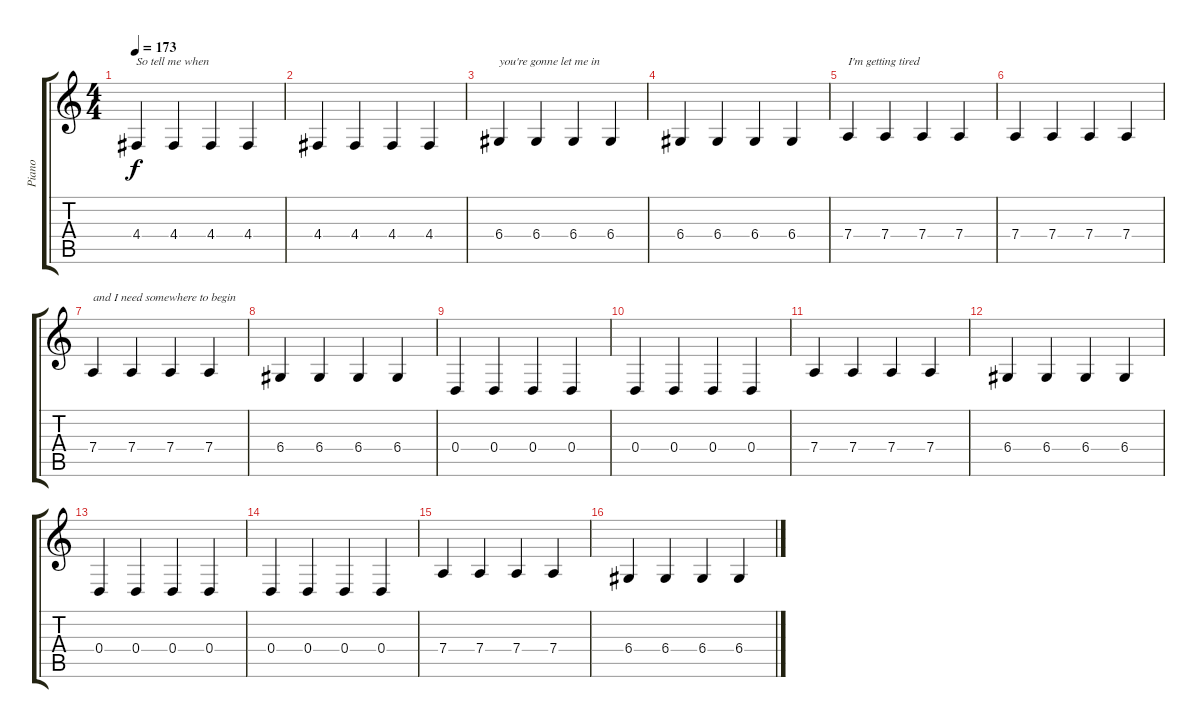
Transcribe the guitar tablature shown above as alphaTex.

\track ("Piano" "Piano") {instrument acousticgrandpiano}
\staff {score tabs}
\tuning (E4 B3 G3 D3 A2 E2) {hide}
\ts (4 4)
\tempo 173
\clef g2
\ks c
4.4.4{txt "So tell me when" dy f} 4.4.4 4.4.4 4.4.4 |
4.4.4 4.4.4 4.4.4 4.4.4 |
6.4.4{txt "you're gonne let me in"} 6.4.4 6.4.4 6.4.4 |
6.4.4 6.4.4 6.4.4 6.4.4 |
7.4.4{txt "I'm getting tired"} 7.4.4 7.4.4 7.4.4 |
7.4.4 7.4.4 7.4.4 7.4.4 |
7.4.4{txt "and I need somewhere to begin"} 7.4.4 7.4.4 7.4.4 |
6.4.4 6.4.4 6.4.4 6.4.4 |
0.4.4 0.4.4 0.4.4 0.4.4 |
0.4.4 0.4.4 0.4.4 0.4.4 |
7.4.4 7.4.4 7.4.4 7.4.4 |
6.4.4 6.4.4 6.4.4 6.4.4 |
0.4.4 0.4.4 0.4.4 0.4.4 |
0.4.4 0.4.4 0.4.4 0.4.4 |
7.4.4 7.4.4 7.4.4 7.4.4 |
6.4.4 6.4.4 6.4.4 6.4.4
